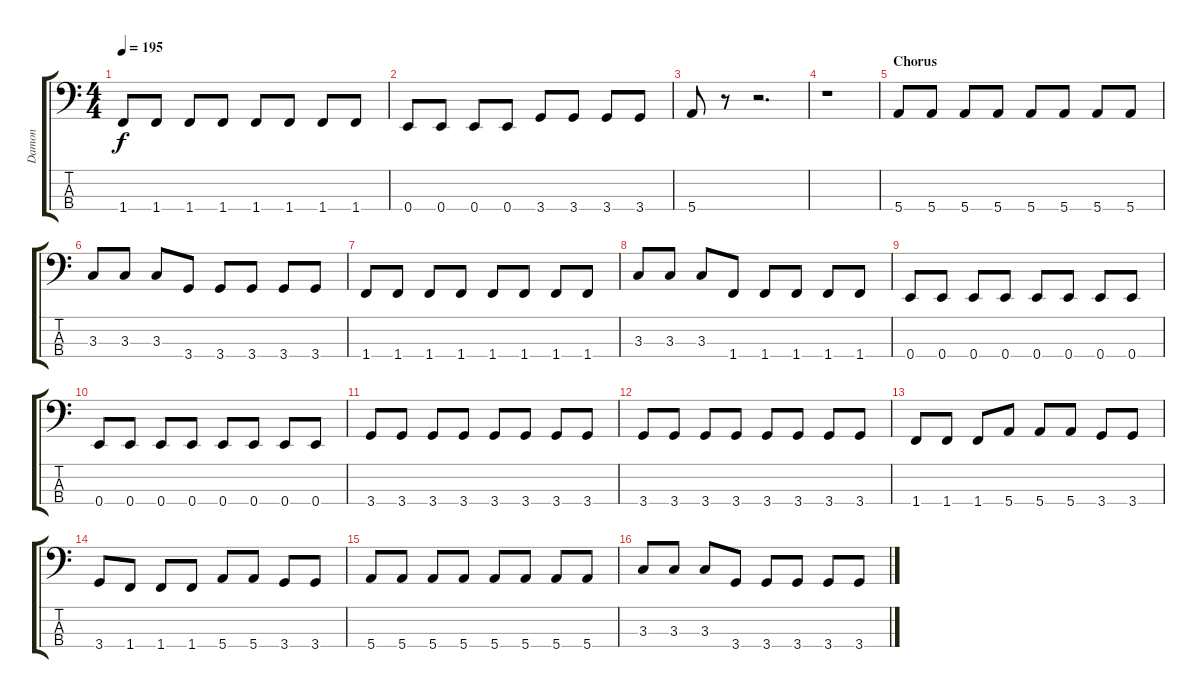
\track ("Damon" "Damon") {instrument acousticbass}
\staff {score tabs}
\tuning (G2 D2 A1 E1) {hide}
\ts (4 4)
\tempo 195
\clef f4
\ks c
1.4.8{dy f} 1.4.8 1.4.8 1.4.8 1.4.8 1.4.8 1.4.8 1.4.8 |
0.4.8 0.4.8 0.4.8 0.4.8 3.4.8 3.4.8 3.4.8 3.4.8 |
5.4.8 r.8 r.2{d} |
r.1 |
\section ("" "Chorus")
5.4.8 5.4.8 5.4.8 5.4.8 5.4.8 5.4.8 5.4.8 5.4.8 |
3.3.8 3.3.8 3.3.8 3.4.8 3.4.8 3.4.8 3.4.8 3.4.8 |
1.4.8 1.4.8 1.4.8 1.4.8 1.4.8 1.4.8 1.4.8 1.4.8 |
3.3.8 3.3.8 3.3.8 1.4.8 1.4.8 1.4.8 1.4.8 1.4.8 |
0.4.8 0.4.8 0.4.8 0.4.8 0.4.8 0.4.8 0.4.8 0.4.8 |
0.4.8 0.4.8 0.4.8 0.4.8 0.4.8 0.4.8 0.4.8 0.4.8 |
3.4.8 3.4.8 3.4.8 3.4.8 3.4.8 3.4.8 3.4.8 3.4.8 |
3.4.8 3.4.8 3.4.8 3.4.8 3.4.8 3.4.8 3.4.8 3.4.8 |
1.4.8 1.4.8 1.4.8 5.4.8 5.4.8 5.4.8 3.4.8 3.4.8 |
3.4.8 1.4.8 1.4.8 1.4.8 5.4.8 5.4.8 3.4.8 3.4.8 |
5.4.8 5.4.8 5.4.8 5.4.8 5.4.8 5.4.8 5.4.8 5.4.8 |
3.3.8 3.3.8 3.3.8 3.4.8 3.4.8 3.4.8 3.4.8 3.4.8
